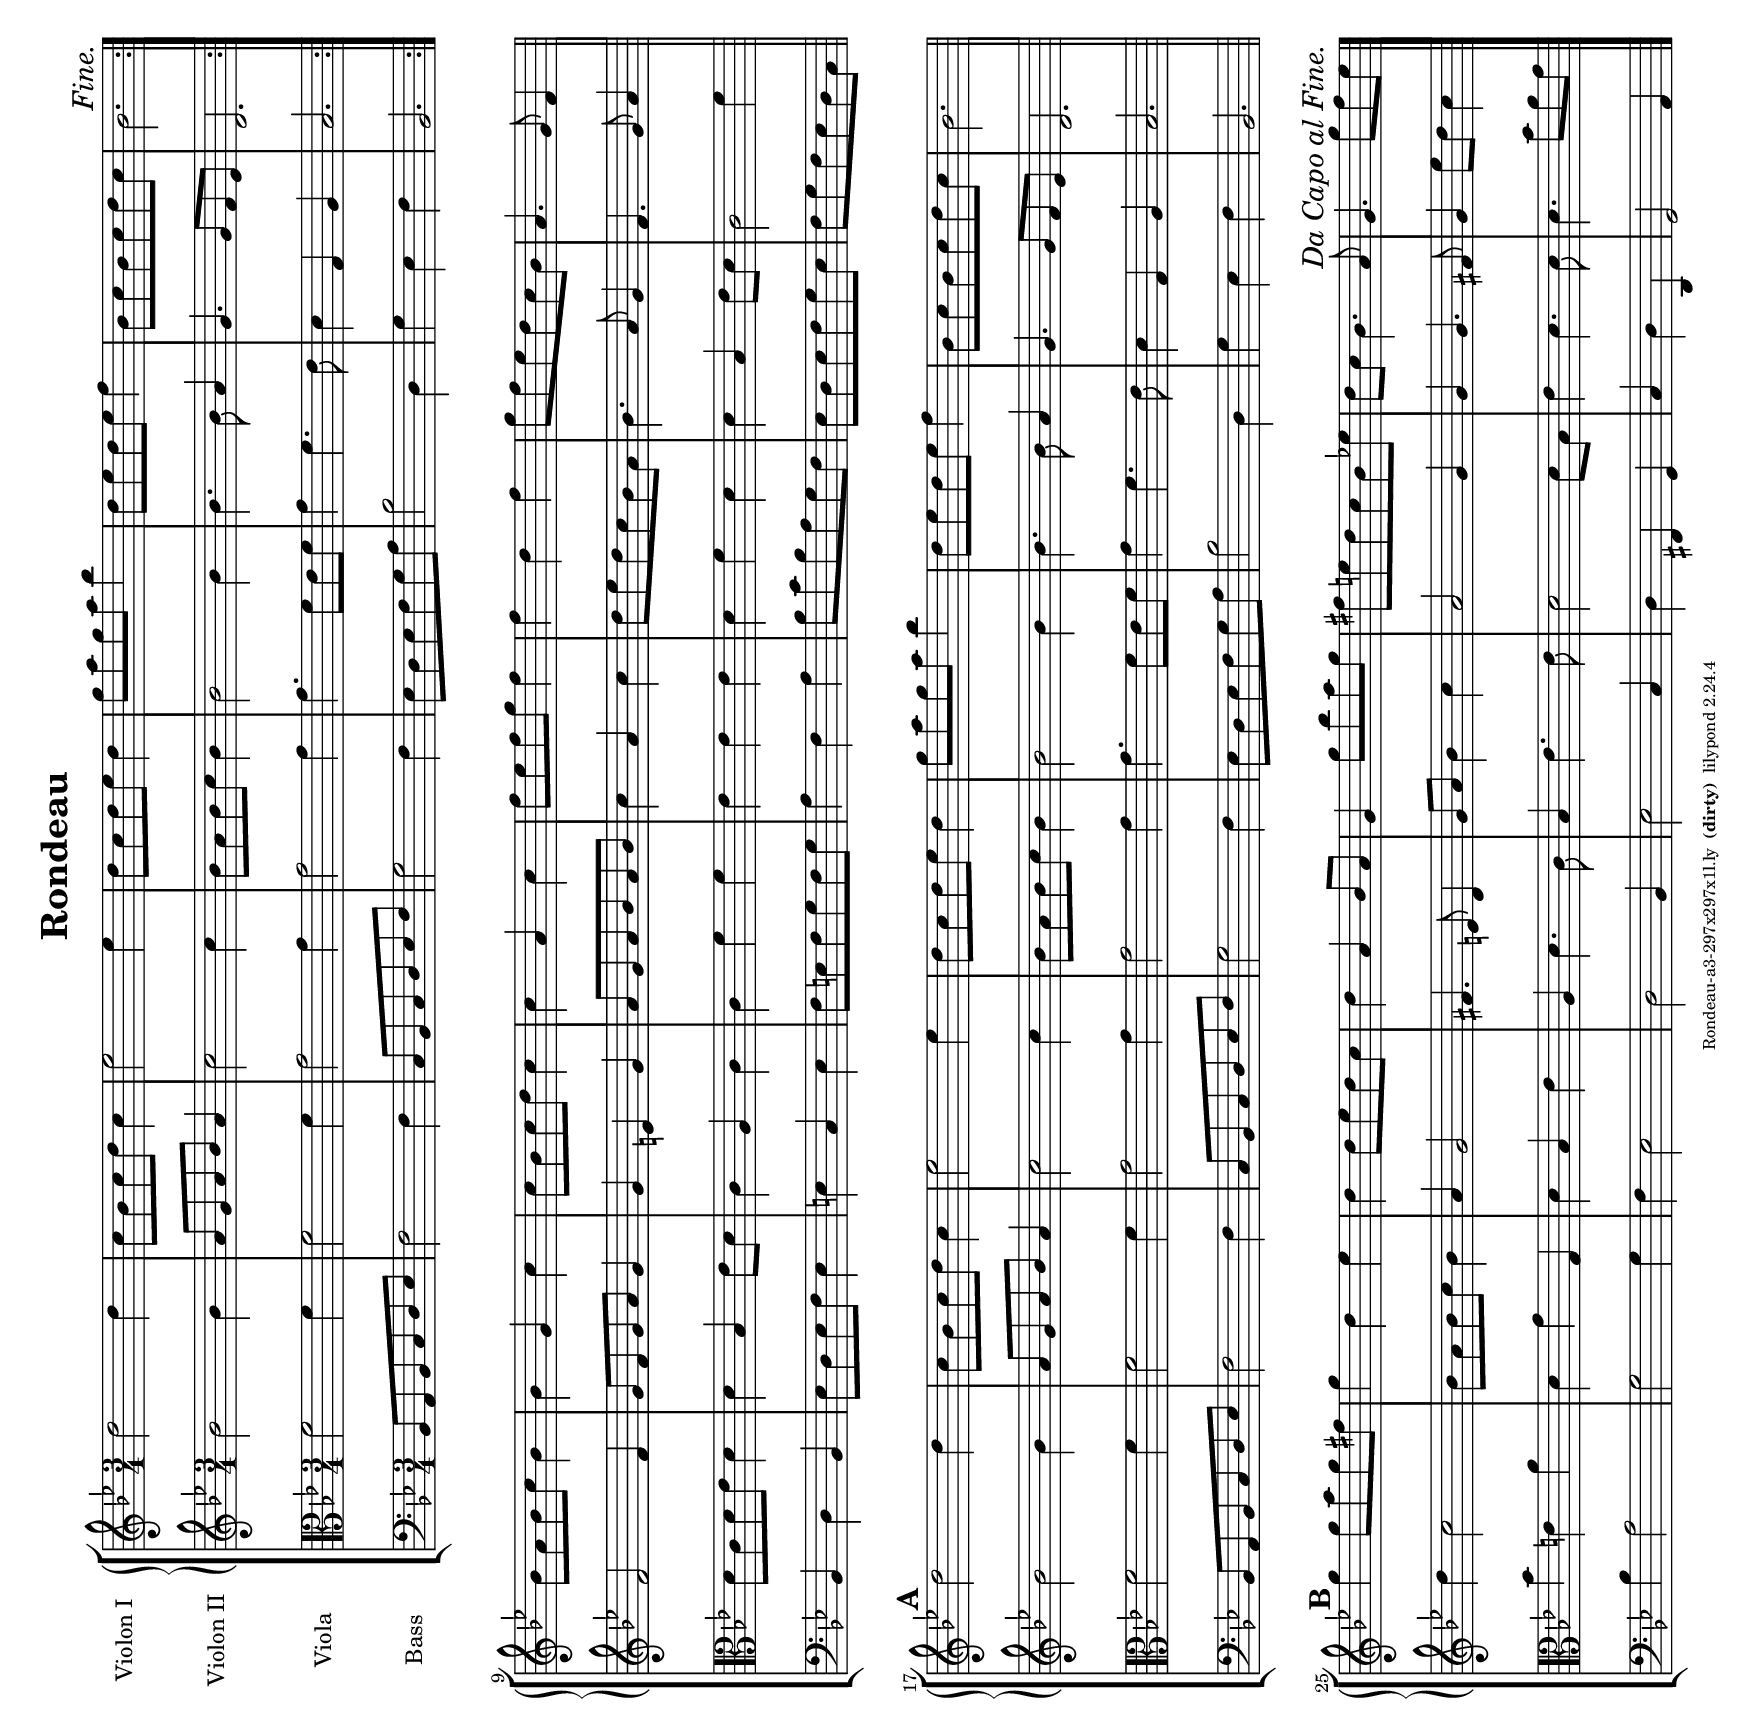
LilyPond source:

\version "2.18.2"

\include "../../include/general.ily"

#(ly:set-option 'relative-includes #t)
\include "a3-297x297.ily"
#(ly:set-option 'relative-includes #f)


breaks = {
  s2.*8 \break
  s2.*8 \break
  s2.*8 \break
}

#(set-global-staff-size 20)
\version "2.18.2"

\header {
  title = "Rondeau"
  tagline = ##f
}

global = {
  \key bes \major
  \time 3/4
}

violinI = \relative c'' {
  \global
  \repeat volta 2 {
    d2 d4
    c8 bes c d c4
    ees2 ees4
    d8 c d ees d4
    g8 a g a bes4
    
    d,8 ees d ees f4
    bes,8 c bes c d c
    bes2.
    \once \override Score.RehearsalMark #'break-visibility = #begin-of-line-invisible 
    \once \override Score.RehearsalMark #'self-alignment-X = #RIGHT
    \mark \markup {\italic "Fine." } 
  }
  
  bes8 a bes c bes4
  bes g c
  c8 bes c d c4
  
  c a c
  f8 ees f g f4
  f d f
  g8 f ees d c bes
  a4. g8 f4 \bar "||" 
    
  \mark \default 
  d'2 d4
  c8 bes c d c4
  ees2 ees4
  d8 c d ees d4
  g8 a g a bes4
    
  d,8 ees d ees f4
  bes,8 c bes c d c
  bes2. \bar "||" \mark \default
  
  g'4 g8 a g fis
  g4 d ees
  d d8 ees d c
  
  d4 a bes8 a
  g4 g'8 bes a g
  fis e d c bes ees
  d c bes4. a8
  g4. g'8 f ees \bar "|."
  \once \override Score.RehearsalMark #'break-visibility = #begin-of-line-invisible 
  \once \override Score.RehearsalMark #'self-alignment-X = #RIGHT
  \mark \markup {\italic "Da Capo al Fine." } 
}

violinII = \relative c'' {
  \global
  \repeat volta 2 {
    bes2 bes4
    a8 g a bes a4
    c2 c4
    bes8 a bes c bes4
    bes2 bes4
    
    bes4. bes8 a4
    g4. g8 f ees
    d2.
  }
  
  f2 f4
  g8 f g a g4
  g e g
  
  a8 g a bes a bes
  c4 a c
  d8 ees d c bes a
  bes4. a8 g4
  f4. g8 a4 \bar "||"
  
  bes2 bes4
  a8 g a bes a4
  c2 c4
  bes8 a bes c bes4
  bes2 bes4
    
  bes4. bes8 a4
  g4. g8 f ees
  d2. \bar "||"
  
  d'4 c2
  bes8 a bes c bes4
  a g2
  
  fis4. e8 d4
  g8 a bes4 c
  a2 g4
  g g4. fis8
  g4 ees'8 d c4 \bar "|."
}

viola = \relative c' {
  \global
  \repeat volta 2 {
    f2 f4
    f2 f4
    g2 g4
    g2 g4
    g4. f8 ees f
    
    g4 f4. ees8
    d4 g, a
    bes2.
  }
  
  d8 c d ees d4
  d bes ees8 d
  c4 a c
  
  c f f
  ees ees ees 
  d f d
  d bes ees8 d
  c2 f4 \bar "||"
  
  f2 f4
  f2 f4
  g2 g4
  g2 g4
  g4. f8 ees f
    
  g4 f4. ees8
  d4 g, a
  bes2. \bar "||"
  
  bes'4 e, a
  d, g g,
  d' bes ees
  
  a, d4. c8
  bes4 ees4. ees8
  d2 d8 bes
  ees4 d4. d8
  d4. bes'8 a g \bar "|."
}

bass = \relative c {
  \global
  \repeat volta 2 {
    bes8 a bes c d ees
    f2 f4
    c8 bes c d ees f
    g2 f4
    ees8 d ees f g a
    
    bes2 d,4
    g ees f
    bes,2.
  }
  
  bes4 d bes
  ees8 d ees f ees4
  e c e
  
  f8 e f g f g
  a4 f a
  bes8 c bes a g f
  ees d ees f g ees
  f g f ees d c \bar "||"
  
  bes8 a bes c d ees
  f2 f4
  c8 bes c d ees f
  g2 f4
  ees8 d ees f g a
    
  bes2 d,4
  g ees f
  bes,2. \bar "||"
  bes'4 a2
  g g4
  f ees2
  
  d bes4 
  ees2 c4
  d fis, g
  c d d,
  g2 a4 \bar "|."
}

violinIPart = \new Staff \with {
  instrumentName = "Violon I"
} \violinI

violinIIPart = \new Staff \with {
  instrumentName = "Violon II"
} \violinII

violaPart = \new Staff \with {
  instrumentName = "Viola"
} { \clef alto \viola }

bassPart = \new Staff \with {
  instrumentName = "Bass"
} << { \clef "bass" \bass } \breaks >>

\score {
  \new StaffGroup  
  <<
    \new GrandStaff <<
      \violinIPart
      \violinIIPart
    >>
    \violaPart
    \bassPart
  >>
  \layout { }
}

